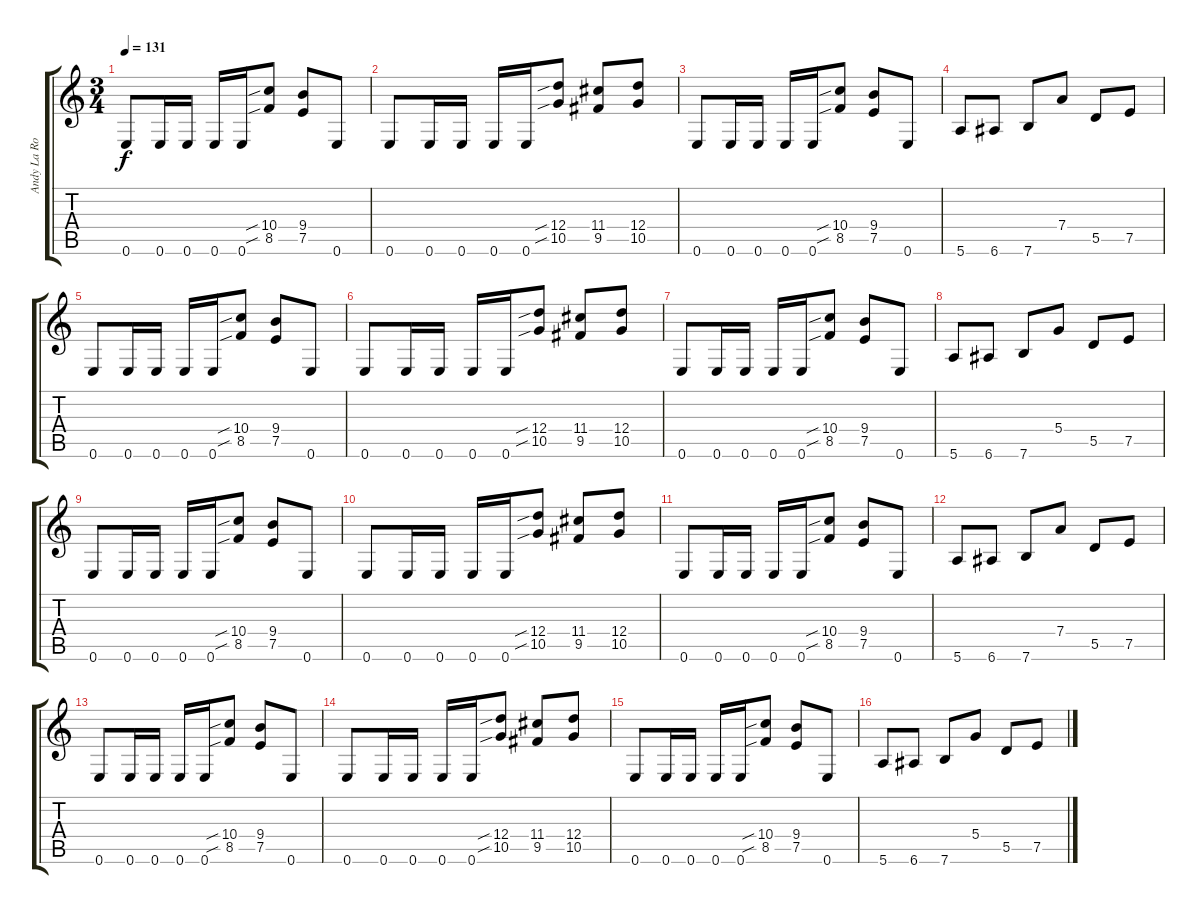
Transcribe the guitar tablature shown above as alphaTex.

\track ("Andy La Rocque" "Andy La Ro") {instrument overdrivenguitar}
\staff {score tabs}
\tuning (E4 B3 G3 D3 A2 E2) {hide}
\ts (3 4)
\tempo 131
\clef g2
\ks c
0.6.8{dy f instrument distortionguitar} 0.6.16 0.6.16 0.6.16 0.6.16 (10.4{sib} 8.5{sib}).8 (9.4 7.5).8 0.6.8 |
0.6.8 0.6.16 0.6.16 0.6.16 0.6.16 (12.4{sib} 10.5{sib}).8 (11.4 9.5).8 (12.4 10.5).8 |
0.6.8{instrument distortionguitar} 0.6.16 0.6.16 0.6.16 0.6.16 (10.4{sib} 8.5{sib}).8 (9.4 7.5).8 0.6.8 |
5.6.8 6.6.8 7.6.8 7.4.8 5.5.8 7.5.8 |
0.6.8{instrument distortionguitar} 0.6.16 0.6.16 0.6.16 0.6.16 (10.4{sib} 8.5{sib}).8 (9.4 7.5).8 0.6.8 |
0.6.8 0.6.16 0.6.16 0.6.16 0.6.16 (12.4{sib} 10.5{sib}).8 (11.4 9.5).8 (12.4 10.5).8 |
0.6.8{instrument distortionguitar} 0.6.16 0.6.16 0.6.16 0.6.16 (10.4{sib} 8.5{sib}).8 (9.4 7.5).8 0.6.8 |
5.6.8 6.6.8 7.6.8 5.4.8 5.5.8 7.5.8 |
0.6.8{instrument distortionguitar} 0.6.16 0.6.16 0.6.16 0.6.16 (10.4{sib} 8.5{sib}).8 (9.4 7.5).8 0.6.8 |
0.6.8 0.6.16 0.6.16 0.6.16 0.6.16 (12.4{sib} 10.5{sib}).8 (11.4 9.5).8 (12.4 10.5).8 |
0.6.8{instrument distortionguitar} 0.6.16 0.6.16 0.6.16 0.6.16 (10.4{sib} 8.5{sib}).8 (9.4 7.5).8 0.6.8 |
5.6.8 6.6.8 7.6.8 7.4.8 5.5.8 7.5.8 |
0.6.8{instrument distortionguitar} 0.6.16 0.6.16 0.6.16 0.6.16 (10.4{sib} 8.5{sib}).8 (9.4 7.5).8 0.6.8 |
0.6.8 0.6.16 0.6.16 0.6.16 0.6.16 (12.4{sib} 10.5{sib}).8 (11.4 9.5).8 (12.4 10.5).8 |
0.6.8{instrument distortionguitar} 0.6.16 0.6.16 0.6.16 0.6.16 (10.4{sib} 8.5{sib}).8 (9.4 7.5).8 0.6.8 |
5.6.8 6.6.8 7.6.8 5.4.8 5.5.8 7.5.8
